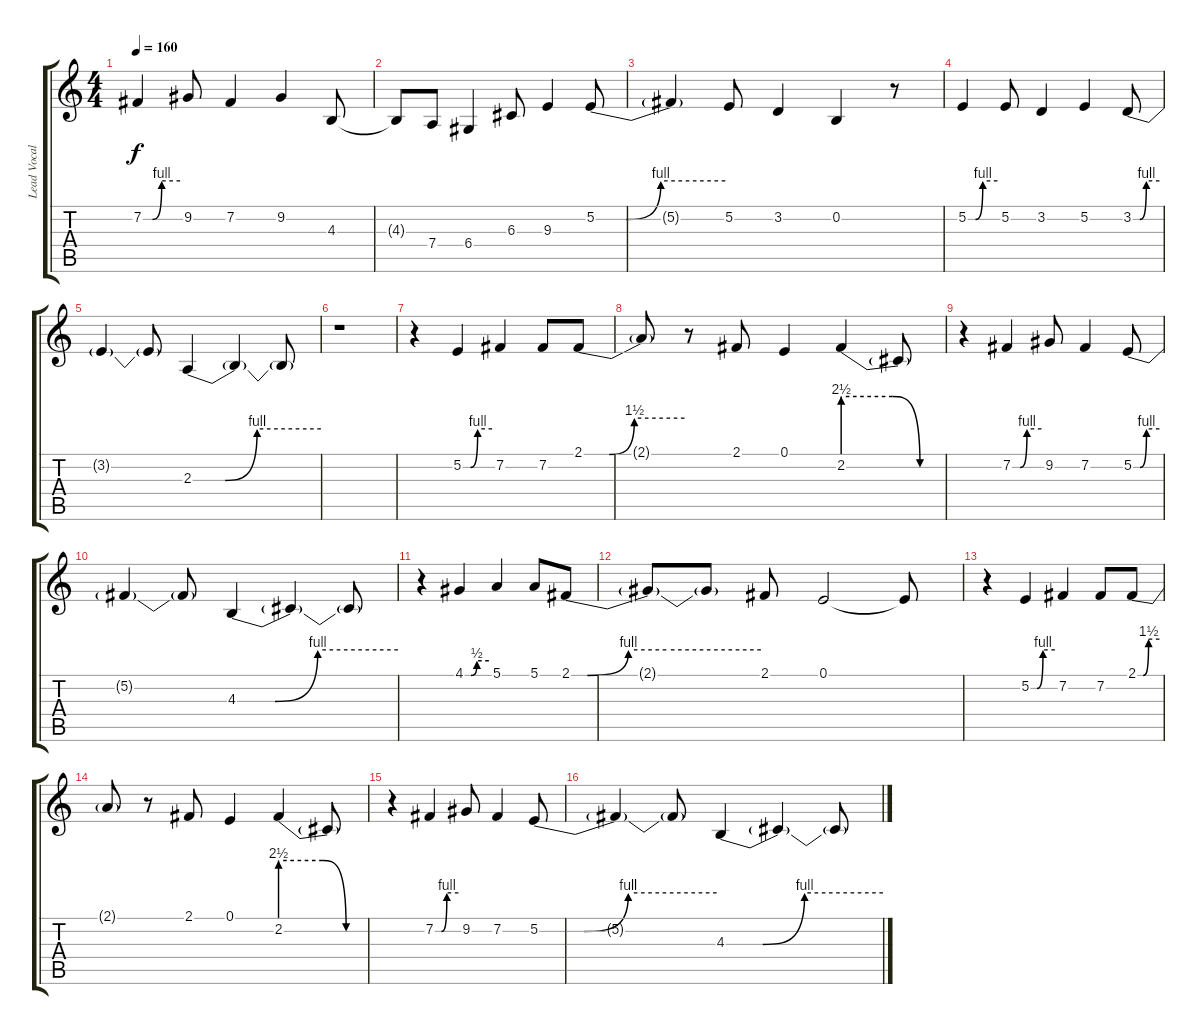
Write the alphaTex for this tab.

\track ("Lead Vocal" "Lead Vocal") {instrument lead2sawtooth}
\staff {score tabs}
\tuning (E4 B3 G3 D3 A2 E2) {hide}
\ts (4 4)
\tempo 160
\clef g2
\ks c
7.2{be (custom 0 0 15 0 30 4 60 4)}.4{dy f} 9.2.8 7.2.4 9.2.4 4.3.8 |
4.3{t}.8 7.4.8 6.4.4 6.3.8 9.3.4 5.2{be (custom 0 0 14 0 30 4 60 4)}.8 |
5.2{t}.4 5.2.8 3.2.4 0.2.4 r.8 |
5.2{be (custom 0 0 15 0 30 4 60 4)}.4 5.2.8 3.2.4 5.2.4 3.2{be (custom 0 0 15 0 30 4 60 4)}.8 |
3.2{t}.4 3.2{t}.8 2.3{be (custom 0 0 15 0 30 4 60 4)}.4 2.3{t}.4 2.3{t}.8 |
r.1 |
r.4 5.2{be (custom 0 0 15 0 30 4 60 4)}.4 7.2.4 7.2.8 2.1{be (custom 0 0 15 0 30 6 60 6)}.8 |
2.1{t}.8 r.8 2.1.8 0.1.4 2.2{be (custom 0 10 29 10 45 0 60 0)}.4 2.2{t}.8 |
r.4 7.2{be (custom 0 0 16 0 30 4 60 4)}.4 9.2.8 7.2.4 5.2{be (custom 0 0 15 0 30 4 60 4)}.8 |
5.2{t}.4 5.2{t}.8 4.3{be (custom 0 0 14 0 30 4 60 4)}.4 4.3{t}.4 4.3{t}.8 |
r.4 4.1{be (custom 0 0 15 0 30 2 60 2)}.4 5.1.4 5.1.8 2.1{be (custom 0 0 5 0 18 4 30 4 60 4)}.8 |
2.1{t}.8 2.1{t}.8 2.1.8 0.1.2 0.1{t}.8 |
r.4 5.2{be (custom 0 0 15 0 30 4 60 4)}.4 7.2.4 7.2.8 2.1{be (custom 0 0 15 0 30 6 60 6)}.8 |
2.1{t}.8 r.8 2.1.8 0.1.4 2.2{be (custom 0 10 29 10 45 0 60 0)}.4 2.2{t}.8 |
r.4 7.2{be (custom 0 0 16 0 30 4 60 4)}.4 9.2.8 7.2.4 5.2{be (custom 0 0 15 0 30 4 60 4)}.8 |
5.2{t}.4 5.2{t}.8 4.3{be (custom 0 0 14 0 30 4 60 4)}.4 4.3{t}.4 4.3{t}.8
